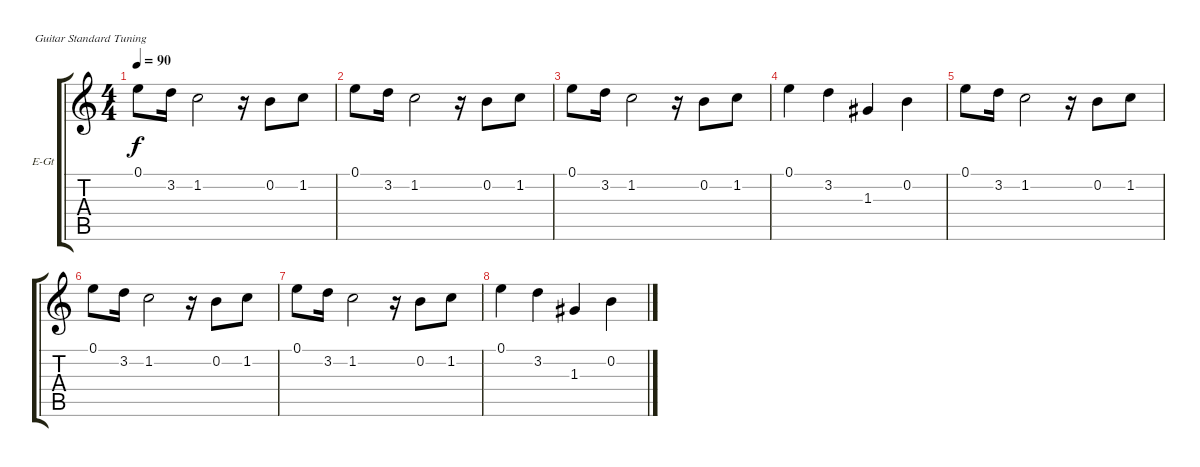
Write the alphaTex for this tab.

\defaultSystemsLayout 4
\bracketExtendMode groupsimilarinstruments
\firstSystemTrackNameOrientation horizontal
\otherSystemsTrackNameOrientation horizontal
\track ("Иван Алексеев(Noize MC)" "E-Gt") {instrument distortionguitar}
\staff {score tabs}
\tuning (E4 B3 G3 D3 A2 E2)
\ts (4 4)
\tempo 90
\clef g2
\ks c
0.1.8{dy f} 3.2.16 1.2.2 r.16 0.2.8 1.2.8 |
0.1.8 3.2.16 1.2.2 r.16 0.2.8 1.2.8 |
0.1.8 3.2.16 1.2.2 r.16 0.2.8 1.2.8 |
0.1.4 3.2.4 1.3.4 0.2.4 |
0.1.8 3.2.16 1.2.2 r.16 0.2.8 1.2.8 |
0.1.8 3.2.16 1.2.2 r.16 0.2.8 1.2.8 |
0.1.8 3.2.16 1.2.2 r.16 0.2.8 1.2.8 |
0.1.4 3.2.4 1.3.4 0.2.4
